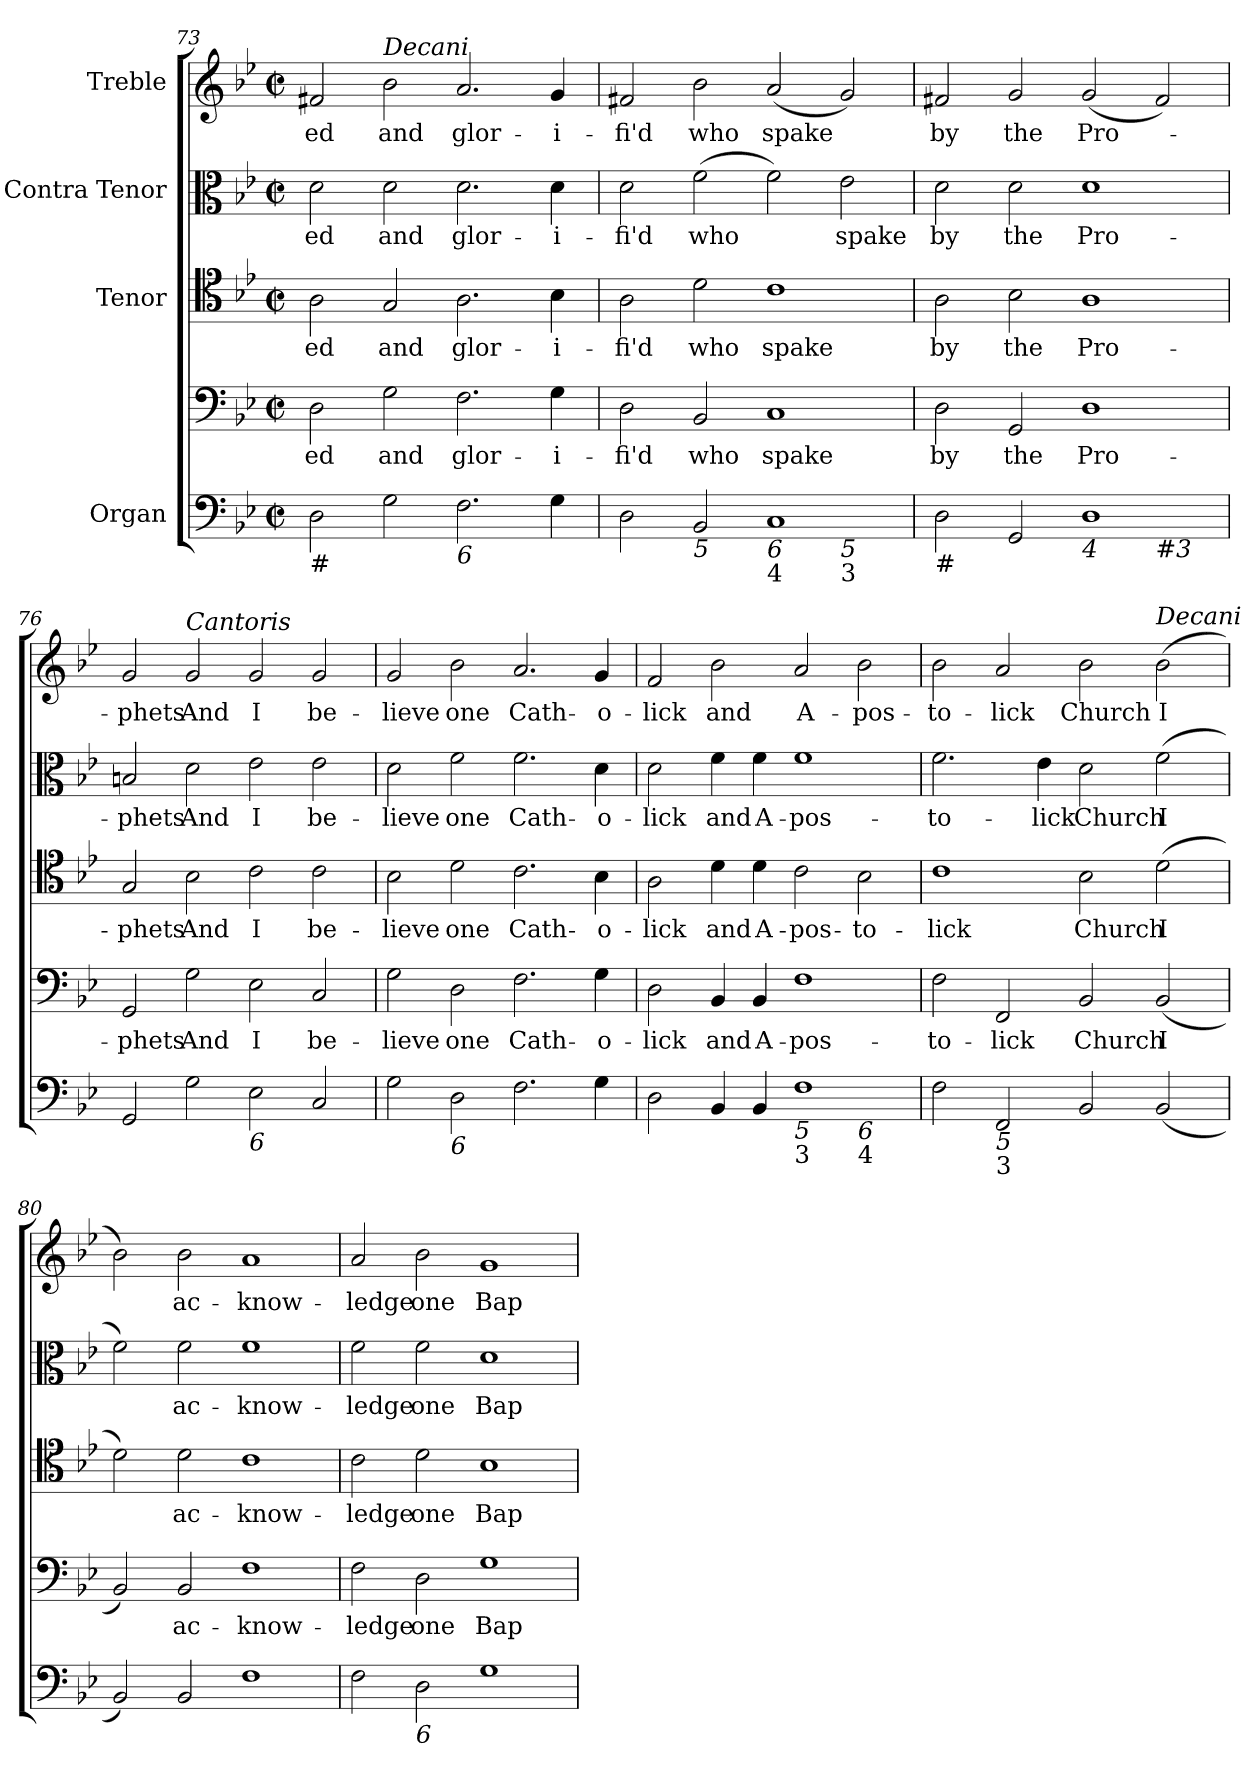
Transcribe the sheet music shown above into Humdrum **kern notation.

**kern	**kern	**text	**kern	**text	**kern	**text	**kern	**text
*part5	*part4	*part4	*part3	*part3	*part2	*part2	*part1	*part1
*staff5	*staff4	*staff4	*staff3	*staff3	*staff2	*staff2	*staff1	*staff1
*I"Organ	*	*	*I"Tenor	*	*I"Contra  Tenor	*	*I"Treble	*
*clefF4	*clefF4	*	*clefC4	*	*clefC3	*	*clefG2	*
*k[b-e-]	*k[b-e-]	*	*k[b-e-]	*	*k[b-e-]	*	*k[b-e-]	*
*B-:	*B-:	*	*B-:	*	*B-:	*	*B-:	*
*M2/2	*M2/2	*	*M2/2	*	*M2/2	*	*M2/2	*
*met(c|)	*met(c|)	*	*met(c|)	*	*met(c|)	*	*met(c|)	*
=73	=73	=73	=73	=73	=73	=73	=73	=73
!LO:TX:b:i:t=#	!	!	!	!	!	!	!	!
!	!	!LO:LY:b	!	!LO:LY:b	!	!LO:LY:b	!	!LO:LY:b
2D\	2D\	-ed	2A\	-ed	2d\	-ed	2f#X/	-ed
!	!	!	!	!	!	!	!LO:TX:a:i:t=Decani	!
!	!	!LO:LY:b	!	!LO:LY:b	!	!LO:LY:b	!	!LO:LY:b
2G\	2G\	and	2G/	and	2d\	and	2b-\	and
!LO:TX:b:i:t=6	!	!	!	!	!	!	!	!
!	!	!LO:LY:b	!	!LO:LY:b	!	!LO:LY:b	!	!LO:LY:b
2.F\	2.F\	glor-	2.A\	glor-	2.d\	glor-	2.a/	glor-
!	!	!LO:LY:b	!	!LO:LY:b	!	!LO:LY:b	!	!LO:LY:b
4G\	4G\	-i-	4B-\	-i-	4d\	-i-	4g/	-i-
=74	=74	=74	=74	=74	=74	=74	=74	=74
!LO:TX:b:i:t=#	!	!	!	!	!	!	!	!
!	!	!LO:LY:b	!	!LO:LY:b	!	!LO:LY:b	!	!LO:LY:b
*^	*	*	*	*	*	*	*	*
2D\	1.ryy	2D\	-fi'd	2A\	-fi'd	2d\	-fi'd	2f#X/	-fi'd
!LO:TX:b:i:t=5	!	!	!	!	!	!	!	!	!
!	!	!	!LO:LY:b	!	!LO:LY:b	!	!LO:LY:b	!	!LO:LY:b
2BB-/	.	2BB-/	who	2d\	who	(>2f\	who	2b-\	who
!LO:TX:b:i:t=6	!	!	!	!	!	!	!	!	!
!LO:TX:b:t=4	!	!	!	!	!	!	!	!	!
!	!	!	!LO:LY:b	!	!LO:LY:b	!	!	!	!LO:LY:b
1C	.	1C	spake	1c	spake	2f\)	.	(<2a/	spake
!	!LO:TX:b:i:t=5	!	!	!	!	!	!	!	!
!	!LO:TX:b:t=3	!	!	!	!	!	!	!	!
!	!	!	!	!	!	!	!LO:LY:b	!	!
.	2ryy	.	.	.	.	2e-\	spake	2g/)	.
!!LO:PB:g=z
=75	=75	=75	=75	=75	=75	=75	=75	=75	=75
!LO:TX:b:i:t=#	!	!	!	!	!	!	!	!	!
!	!	!	!LO:LY:b	!	!LO:LY:b	!	!LO:LY:b	!	!LO:LY:b
2D\	1.ryy	2D\	by	2A\	by	2d\	by	2f#X/	by
!	!	!	!LO:LY:b	!	!LO:LY:b	!	!LO:LY:b	!	!LO:LY:b
2GG/	.	2GG/	the	2B-\	the	2d\	the	2g/	the
!LO:TX:b:i:t=4	!	!	!	!	!	!	!	!	!
!	!	!	!LO:LY:b	!	!LO:LY:b	!	!LO:LY:b	!	!LO:LY:b
1D	.	1D	Pro-	1A	Pro-	1d	Pro-	(<2g/	Pro-
!	!LO:TX:b:i:t=#3	!	!	!	!	!	!	!	!
.	2ryy	.	.	.	.	.	.	2f#/)	.
=76	=76	=76	=76	=76	=76	=76	=76	=76	=76
!	!	!	!LO:LY:b	!	!LO:LY:b	!	!LO:LY:b	!	!LO:LY:b
*v	*v	*	*	*	*	*	*	*	*
2GG/	2GG/	-phets	2G/	-phets	2Bn/	-phets	2g/	-phets
!	!	!	!	!	!	!	!LO:TX:a:i:t=Cantoris	!
!	!	!LO:LY:b	!	!LO:LY:b	!	!LO:LY:b	!	!LO:LY:b
2G\	2G\	And	2B-\	And	2d\	And	2g/	And
!LO:TX:b:i:t=6	!	!	!	!	!	!	!	!
!	!	!LO:LY:b	!	!LO:LY:b	!	!LO:LY:b	!	!LO:LY:b
2E-\	2E-\	I	2c\	I	2e-\	I	2g/	I
!	!	!LO:LY:b	!	!LO:LY:b	!	!LO:LY:b	!	!LO:LY:b
2C/	2C/	be-	2c\	be-	2e-\	be-	2g/	be-
=77	=77	=77	=77	=77	=77	=77	=77	=77
!	!	!LO:LY:b	!	!LO:LY:b	!	!LO:LY:b	!	!LO:LY:b
2G\	2G\	-lieve	2B-\	-lieve	2d\	-lieve	2g/	-lieve
!LO:TX:b:i:t=6	!	!	!	!	!	!	!	!
!	!	!LO:LY:b	!	!LO:LY:b	!	!LO:LY:b	!	!LO:LY:b
2D\	2D\	one	2d\	one	2f\	one	2b-\	one
!	!	!LO:LY:b	!	!LO:LY:b	!	!LO:LY:b	!	!LO:LY:b
2.F\	2.F\	Cath-	2.c\	Cath-	2.f\	Cath-	2.a/	Cath-
!	!	!LO:LY:b	!	!LO:LY:b	!	!LO:LY:b	!	!LO:LY:b
4G\	4G\	-o-	4B-\	-o-	4d\	-o-	4g/	-o-
=78	=78	=78	=78	=78	=78	=78	=78	=78
!	!	!LO:LY:b	!	!LO:LY:b	!	!LO:LY:b	!	!LO:LY:b
*^	*	*	*	*	*	*	*	*
2D\	1.ryy	2D\	-lick	2A\	-lick	2d\	-lick	2f/	-lick
!	!	!	!LO:LY:b	!	!LO:LY:b	!	!LO:LY:b	!	!LO:LY:b
4BB-/	.	4BB-/	and	4d\	and	4f\	and	2b-\	and
!	!	!	!LO:LY:b	!	!LO:LY:b	!	!LO:LY:b	!	!
4BB-/	.	4BB-/	A-	4d\	A-	4f\	A-	.	.
!LO:TX:b:i:t=5	!	!	!	!	!	!	!	!	!
!LO:TX:b:t=3	!	!	!	!	!	!	!	!	!
!	!	!	!LO:LY:b	!	!LO:LY:b	!	!LO:LY:b	!	!LO:LY:b
1F	.	1F	-pos-	2c\	-pos-	1f	-pos-	2a/	A-
!	!LO:TX:b:i:t=6	!	!	!	!	!	!	!	!
!	!LO:TX:b:t=4	!	!	!	!	!	!	!	!
!	!	!	!	!	!LO:LY:b	!	!	!	!LO:LY:b
.	2ryy	.	.	2B-\	-to-	.	.	2b-\	-pos-
=79	=79	=79	=79	=79	=79	=79	=79	=79	=79
!LO:TX:b:i:t=5	!	!	!	!	!	!	!	!	!
!LO:TX:b:i:t=4	!	!	!	!	!	!	!	!	!
!	!	!	!LO:LY:b	!	!LO:LY:b	!	!LO:LY:b	!	!LO:LY:b
*v	*v	*	*	*	*	*	*	*	*
2F\	2F\	-to-	1c	-lick	2.f\	-to-	2b-\	-to-
!LO:TX:b:i:t=5	!	!	!	!	!	!	!	!
!LO:TX:b:t=3	!	!	!	!	!	!	!	!
!	!	!LO:LY:b	!	!	!	!	!	!LO:LY:b
2FF/	2FF/	-lick	.	.	.	.	2a/	-lick
!	!	!	!	!	!	!LO:LY:b	!	!
.	.	.	.	.	4e-\	-lick	.	.
!	!	!LO:LY:b	!	!LO:LY:b	!	!LO:LY:b	!	!LO:LY:b
2BB-/	2BB-/	Church	2B-\	Church	2d\	Church	2b-\	Church
!	!	!	!	!	!	!	!LO:TX:a:i:t=Decani	!
!	!	!LO:LY:b	!	!LO:LY:b	!	!LO:LY:b	!	!LO:LY:b
(<2BB-/	(<2BB-/	I	(>2d\	I	(>2f\	I	(>2b-\	I
!!LO:LB:g=z
=80	=80	=80	=80	=80	=80	=80	=80	=80
2BB-/)	2BB-/)	.	2d\)	.	2f\)	.	2b-\)	.
!	!	!LO:LY:b	!	!LO:LY:b	!	!LO:LY:b	!	!LO:LY:b
2BB-/	2BB-/	ac-	2d\	ac-	2f\	ac-	2b-\	ac-
!	!	!LO:LY:b	!	!LO:LY:b	!	!LO:LY:b	!	!LO:LY:b
1F	1F	-know-	1c	-know-	1f	-know-	1a	-know-
=81	=81	=81	=81	=81	=81	=81	=81	=81
!	!	!LO:LY:b	!	!LO:LY:b	!	!LO:LY:b	!	!LO:LY:b
2F\	2F\	-ledge	2c\	-ledge	2f\	-ledge	2a/	-ledge
!LO:TX:b:i:t=6	!	!	!	!	!	!	!	!
!	!	!LO:LY:b	!	!LO:LY:b	!	!LO:LY:b	!	!LO:LY:b
2D\	2D\	one	2d\	one	2f\	one	2b-\	one
!	!	!LO:LY:b	!	!LO:LY:b	!	!LO:LY:b	!	!LO:LY:b
1G	1G	Bap-	1B-	Bap-	1d	Bap-	1g	Bap-
=	=	=	=	=	=	=	=	=
*-	*-	*-	*-	*-	*-	*-	*-	*-
